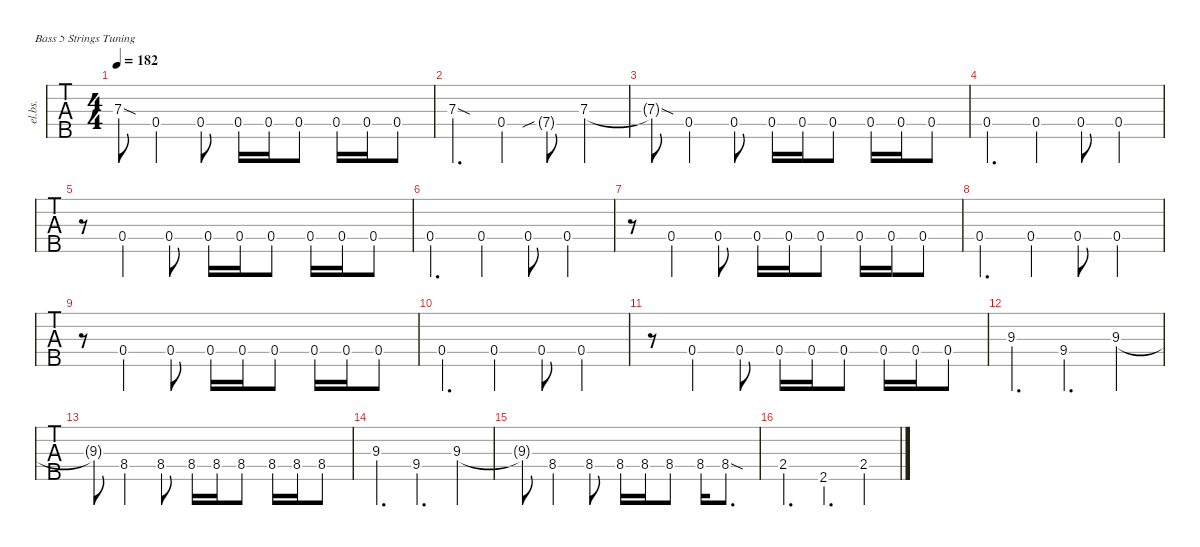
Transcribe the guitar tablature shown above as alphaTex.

\defaultSystemsLayout 4
\hideDynamics
\bracketExtendMode nobrackets
\otherSystemsTrackNameOrientation horizontal
\track ("Bass" "el.bs.") {defaultSystemsLayout 4 multiBarRest instrument electricbassfinger}
\staff {tabs}
\tuning (G2 D2 A1 E1 B0)
\ts (4 4)
\tempo 182
\clef f4
\ks c
7.3{sod t}.8{dy mf} 0.4{st}.4{dy f} 0.4{st}.8 0.4.16 0.4.16 0.4.8 0.4.16 0.4.16 0.4.8 |
7.3{sod}.4{d} 0.4.4 7.4{sib g}.8 7.3.4 |
7.3{sod t}.8{dy mf} 0.4{st}.4{dy f} 0.4{st}.8 0.4.16 0.4.16 0.4.8 0.4.16 0.4.16 0.4.8 |
0.4{ac st}.4{d instrument electricbassfinger} 0.4{st}.4 0.4.8 0.4.4 |
r.8 0.4{st}.4 0.4{st}.8 0.4.16 0.4.16 0.4.8 0.4.16 0.4.16 0.4.8 |
0.4{ac st}.4{d} 0.4{st}.4 0.4.8 0.4.4 |
r.8 0.4{st}.4 0.4{st}.8 0.4.16 0.4.16 0.4.8 0.4.16 0.4.16 0.4.8 |
0.4{ac st}.4{d} 0.4{st}.4 0.4.8 0.4.4 |
r.8 0.4{st}.4 0.4{st}.8 0.4.16 0.4.16 0.4.8 0.4.16 0.4.16 0.4.8 |
0.4{ac st}.4{d} 0.4{st}.4 0.4.8 0.4.4 |
r.8 0.4{st}.4 0.4{st}.8 0.4.16 0.4.16 0.4.8 0.4.16 0.4.16 0.4.8 |
9.3{acc #}.4{d} 9.4{acc #}.4{d} 9.3{acc #}.4 |
9.3{t acc #}.8{dy mf} 8.4.4{dy f} 8.4.8 8.4.16 8.4.16 8.4.8 8.4.16 8.4.16 8.4.8 |
9.3{acc #}.4{d} 9.4{acc #}.4{d} 9.3{acc #}.4 |
9.3{t acc #}.8{dy mf} 8.4.4{dy f} 8.4.8 8.4.16 8.4.16 8.4.8 8.4.16 8.4{sod}.8{d} |
2.4{acc #}.4{d} 2.5{acc #}.4{d} 2.4{acc #}.4
